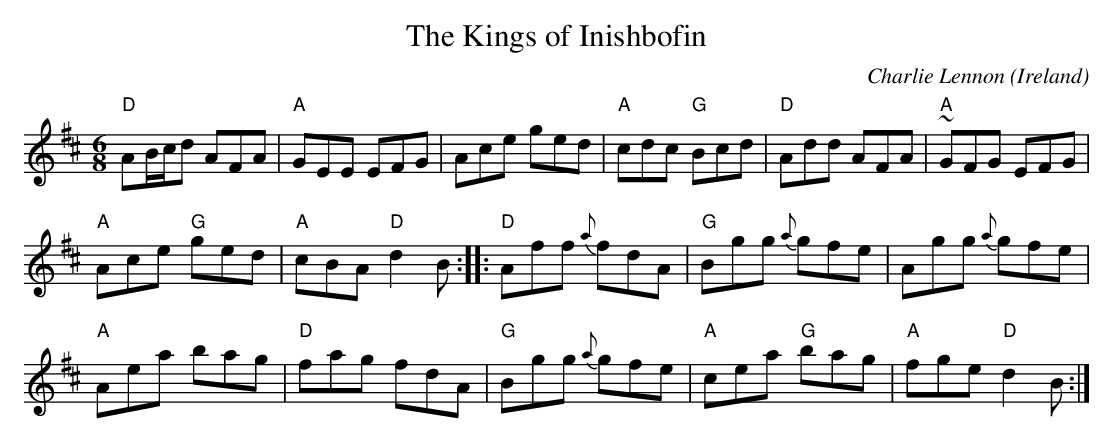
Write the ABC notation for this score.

X:1
T:The Kings of Inishbofin
O:Ireland
C:Charlie Lennon
M:6/8
L:1/8
K:D
"D"AB/c/d AFA|"A"GEE EFG|Ace ged|"A"cdc "G"Bcd|\
"D"Add AFA|"A"~GFG EFG|
"A"Ace "G"ged |"A"cBA "D"d2B:|\
|:"D"Aff {a}fdA|"G"Bgg {a}gfe|Agg {a}gfe|
"A"Aea bag |\
"D"fag fdA |"G"Bgg {a}gfe|"A"cea "G"bag|"A"fge "D"d2B:|
